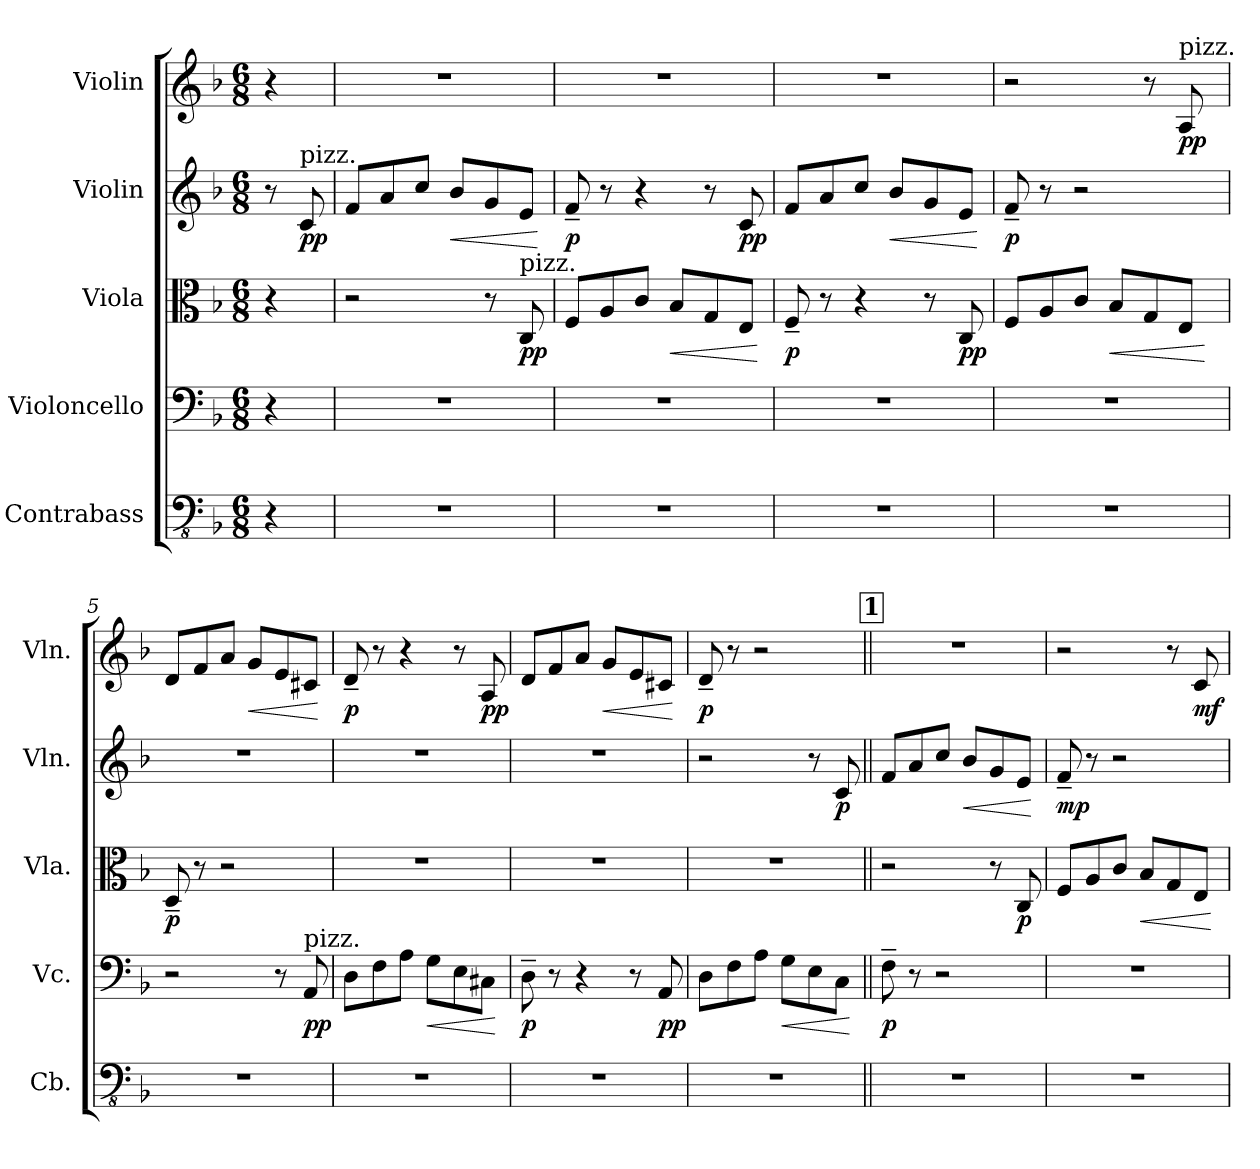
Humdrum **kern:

**kern	**kern	**dynam	**kern	**dynam	**kern	**dynam	**kern	**dynam
*part5	*part4	*part4	*part3	*part3	*part2	*part2	*part1	*part1
*staff5	*staff4	*staff4	*staff3	*staff3	*staff2	*staff2	*staff1	*staff1
*I"Contrabass	*I"Violoncello	*	*I"Viola	*	*I"Violin	*	*I"Violin	*
*I'Cb.	*I'Vc.	*	*I'Vla.	*	*I'Vln.	*	*I'Vln.	*
*clefFv4	*clefF4	*	*clefC3	*	*clefG2	*	*clefG2	*
*ITrd7c12	*	*	*	*	*	*	*	*
*k[b-]	*k[b-]	*	*k[b-]	*	*k[b-]	*	*k[b-]	*
*M6/8	*M6/8	*	*M6/8	*	*M6/8	*	*M6/8	*
*MM450	*MM450	*	*MM450	*	*MM450	*	*MM450	*
=	=	=	=	=	=	=	=	=
4r	4r	.	4r	.	8r	.	4r	.
!	!	!	!	!	!LO:TX:a:t=pizz.	!	!	!
!	!	!	!	!	!	!LO:DY:b	!	!
.	.	.	.	.	8c/	pp	.	.
=1	=1	=1	=1	=1	=1	=1	=1	=1
2.r	2.r	.	2r	.	8f/L	.	2.r	.
.	.	.	.	.	8a/	.	.	.
.	.	.	.	.	8cc/J	.	.	.
!	!	!	!	!	!	!LO:HP:b	!	!
.	.	.	.	.	8b-/L	<	.	.
.	.	.	8r	.	8g/	.	.	.
!	!	!	!LO:TX:a:t=pizz.	!	!	!	!	!
!	!	!	!	!LO:DY:b	!	!	!	!
.	.	.	8C/	pp	8e/J	.	.	.
.	.	.	.	.	.	[	.	.
=2	=2	=2	=2	=2	=2	=2	=2	=2
!	!	!	!	!	!	!LO:DY:b	!	!
2.r	2.r	.	8F/L	.	8f~/	p	2.r	.
.	.	.	8A/	.	8r	.	.	.
.	.	.	8c/J	.	4r	.	.	.
!	!	!	!	!LO:HP:b	!	!	!	!
.	.	.	8B-/L	<	.	.	.	.
.	.	.	8G/	.	8r	.	.	.
!	!	!	!	!	!	!LO:DY:b	!	!
.	.	.	8E/J	.	8c/	pp	.	.
.	.	.	.	[	.	.	.	.
=3	=3	=3	=3	=3	=3	=3	=3	=3
!	!	!	!	!LO:DY:b	!	!	!	!
2.r	2.r	.	8F~/	p	8f/L	.	2.r	.
.	.	.	8r	.	8a/	.	.	.
.	.	.	4r	.	8cc/J	.	.	.
!	!	!	!	!	!	!LO:HP:b	!	!
.	.	.	.	.	8b-/L	<	.	.
.	.	.	8r	.	8g/	.	.	.
!	!	!	!	!LO:DY:b	!	!	!	!
.	.	.	8C/	pp	8e/J	.	.	.
.	.	.	.	.	.	[	.	.
=4	=4	=4	=4	=4	=4	=4	=4	=4
!	!	!	!	!	!	!LO:DY:b	!	!
2.r	2.r	.	8F/L	.	8f~/	p	2r	.
.	.	.	8A/	.	8r	.	.	.
.	.	.	8c/J	.	2r	.	.	.
!	!	!	!	!LO:HP:b	!	!	!	!
.	.	.	8B-/L	<	.	.	.	.
.	.	.	8G/	.	.	.	8r	.
!	!	!	!	!	!	!	!LO:TX:a:t=pizz.	!
!	!	!	!	!	!	!	!	!LO:DY:b
.	.	.	8E/J	.	.	.	8A/	pp
.	.	.	.	[	.	.	.	.
!!LO:LB:g=z
=5	=5	=5	=5	=5	=5	=5	=5	=5
!	!	!	!	!LO:DY:b	!	!	!	!
2.r	2r	.	8D~/	p	2.r	.	8d/L	.
.	.	.	8r	.	.	.	8f/	.
.	.	.	2r	.	.	.	8a/J	.
!	!	!	!	!	!	!	!	!LO:HP:b
.	.	.	.	.	.	.	8g/L	<
.	8r	.	.	.	.	.	8e/	.
!	!LO:TX:a:t=pizz.	!	!	!	!	!	!	!
!	!	!LO:DY:b	!	!	!	!	!	!
.	8AA/	pp	.	.	.	.	8c#X/J	.
.	.	.	.	.	.	.	.	[
=6	=6	=6	=6	=6	=6	=6	=6	=6
!	!	!	!	!	!	!	!	!LO:DY:b
2.r	8D\L	.	2.r	.	2.r	.	8d~/	p
.	8F\	.	.	.	.	.	8r	.
.	8A\J	.	.	.	.	.	4r	.
!	!	!LO:HP:b	!	!	!	!	!	!
.	8G\L	<	.	.	.	.	.	.
.	8E\	.	.	.	.	.	8r	.
!	!	!	!	!	!	!	!	!LO:DY:b
.	8C#X\J	.	.	.	.	.	8A/	pp
.	.	[	.	.	.	.	.	.
=7	=7	=7	=7	=7	=7	=7	=7	=7
!	!	!LO:DY:b	!	!	!	!	!	!
2.r	8D~\	p	2.r	.	2.r	.	8d/L	.
.	8r	.	.	.	.	.	8f/	.
.	4r	.	.	.	.	.	8a/J	.
!	!	!	!	!	!	!	!	!LO:HP:b
.	.	.	.	.	.	.	8g/L	<
.	8r	.	.	.	.	.	8e/	.
!	!	!LO:DY:b	!	!	!	!	!	!
.	8AA/	pp	.	.	.	.	8c#X/J	.
.	.	.	.	.	.	.	.	[
=8	=8	=8	=8	=8	=8	=8	=8	=8
!	!	!	!	!	!	!	!	!LO:DY:b
2.r	8D\L	.	2.r	.	2r	.	8d~/	p
.	8F\	.	.	.	.	.	8r	.
.	8A\J	.	.	.	.	.	2r	.
!	!	!LO:HP:b	!	!	!	!	!	!
.	8G\L	<	.	.	.	.	.	.
.	8E\	.	.	.	8r	.	.	.
!	!	!	!	!	!	!LO:DY:b	!	!
.	8C\J	.	.	.	8c/	p	.	.
.	.	[	.	.	.	.	.	.
!!LO:REH:place=s1:a:B:fs=14:t=1
=9||	=9||	=9||	=9||	=9||	=9||	=9||	=9||	=9||
!	!	!LO:DY:b	!	!	!	!	!	!
2.r	8F~\	p	2r	.	8f/L	.	2.r	.
.	8r	.	.	.	8a/	.	.	.
.	2r	.	.	.	8cc/J	.	.	.
!	!	!	!	!	!	!LO:HP:b	!	!
.	.	.	.	.	8b-/L	<	.	.
.	.	.	8r	.	8g/	.	.	.
!	!	!	!	!LO:DY:b	!	!	!	!
.	.	.	8C/	p	8e/J	.	.	.
.	.	.	.	.	.	[	.	.
!!LO:PB:g=z
=10	=10	=10	=10	=10	=10	=10	=10	=10
!	!	!	!	!	!	!LO:DY:b	!	!
2.r	2.r	.	8F/L	.	8f~/	mp	2r	.
.	.	.	8A/	.	8r	.	.	.
.	.	.	8c/J	.	2r	.	.	.
!	!	!	!	!LO:HP:b	!	!	!	!
.	.	.	8B-/L	<	.	.	.	.
.	.	.	8G/	.	.	.	8r	.
!	!	!	!	!	!	!	!	!LO:DY:b
.	.	.	8E/J	.	.	.	8c/	mf
.	.	.	.	[	.	.	.	.
=	=	=	=	=	=	=	=	=
*-	*-	*-	*-	*-	*-	*-	*-	*-
